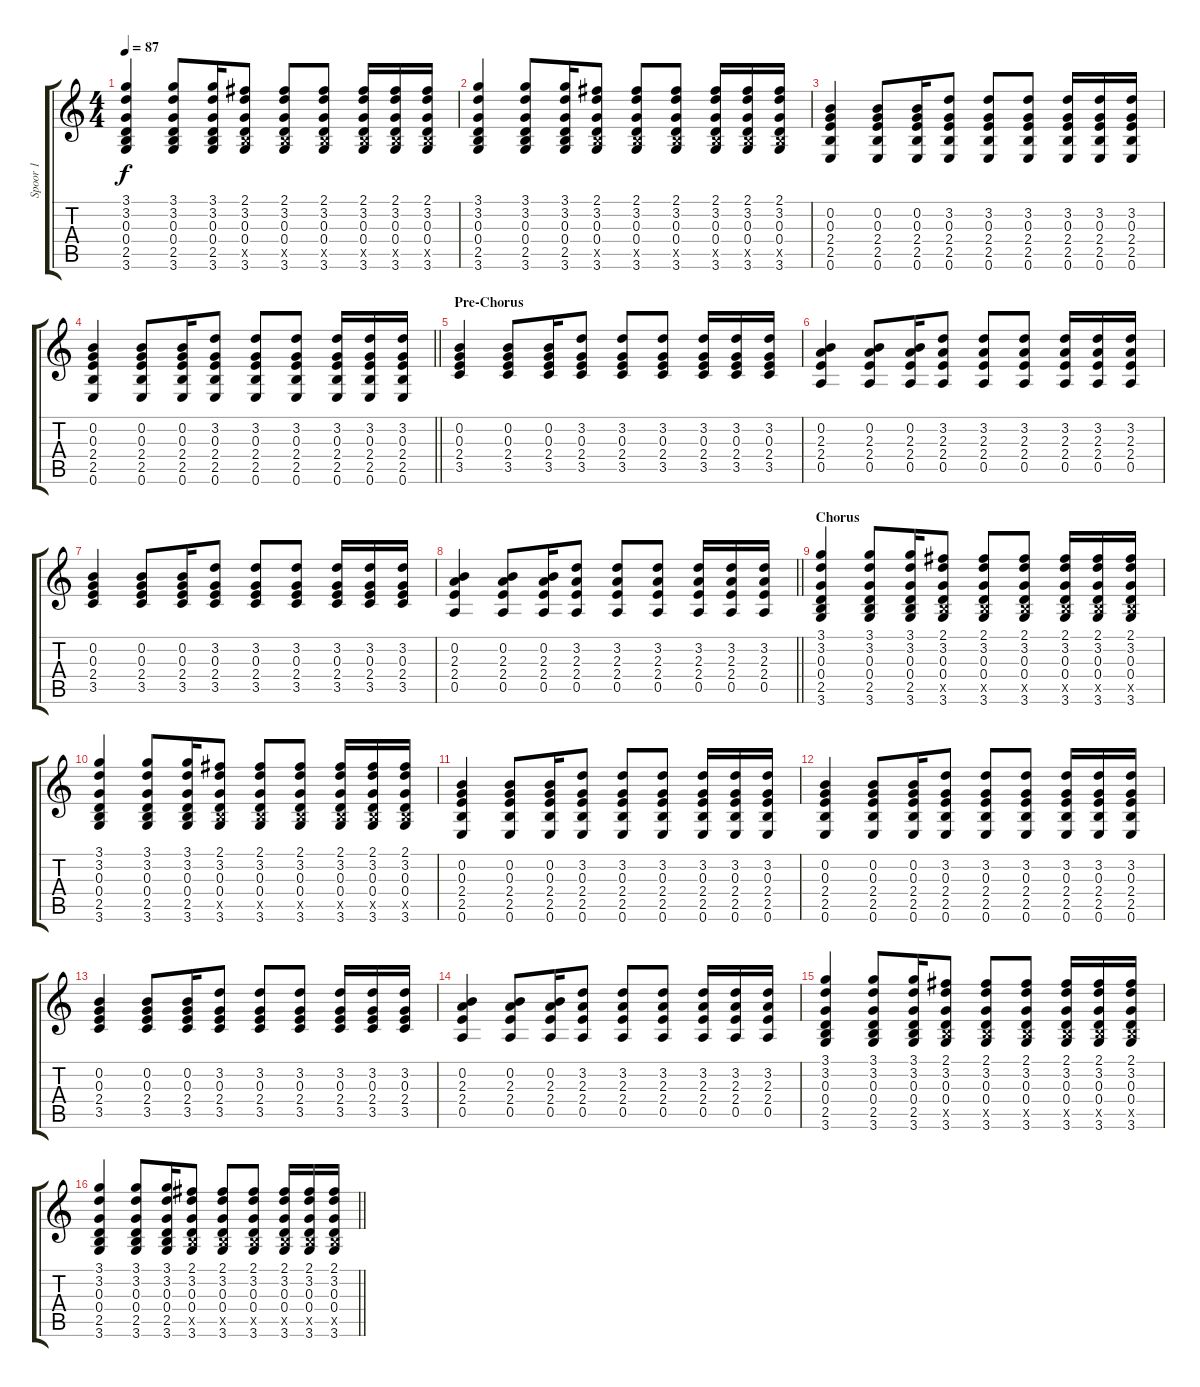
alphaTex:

\track ("Spoor 1" "Spoor 1") {instrument electricguitarclean}
\staff {score tabs}
\tuning (E4 B3 G3 D3 A2 E2) {hide}
\ts (4 4)
\tempo 87
\clef g2
\ks c
(3.1 3.2 0.3 0.4 2.5 3.6).4{dy f} (3.1 3.2 0.3 0.4 2.5 3.6).8 (3.1 3.2 0.3 0.4 2.5 3.6).16 (2.1 3.2 0.3 0.4 2.5{x} 3.6).8 (2.1 3.2 0.3 0.4 2.5{x} 3.6).8 (2.1 3.2 0.3 0.4 2.5{x} 3.6).8 (2.1 3.2 0.3 0.4 2.5{x} 3.6).16 (2.1 3.2 0.3 0.4 2.5{x} 3.6).16 (2.1 3.2 0.3 0.4 2.5{x} 3.6).16 |
(3.1 3.2 0.3 0.4 2.5 3.6).4 (3.1 3.2 0.3 0.4 2.5 3.6).8 (3.1 3.2 0.3 0.4 2.5 3.6).16 (2.1 3.2 0.3 0.4 2.5{x} 3.6).8 (2.1 3.2 0.3 0.4 2.5{x} 3.6).8 (2.1 3.2 0.3 0.4 2.5{x} 3.6).8 (2.1 3.2 0.3 0.4 2.5{x} 3.6).16 (2.1 3.2 0.3 0.4 2.5{x} 3.6).16 (2.1 3.2 0.3 0.4 2.5{x} 3.6).16 |
(0.2 0.3 2.4 2.5 0.6).4 (0.2 0.3 2.4 2.5 0.6).8 (0.2 0.3 2.4 2.5 0.6).16 (3.2 0.3 2.4 2.5 0.6).8 (3.2 0.3 2.4 2.5 0.6).8 (3.2 0.3 2.4 2.5 0.6).8 (3.2 0.3 2.4 2.5 0.6).16 (3.2 0.3 2.4 2.5 0.6).16 (3.2 0.3 2.4 2.5 0.6).16 |
\barLineRight lightlight
(0.2 0.3 2.4 2.5 0.6).4 (0.2 0.3 2.4 2.5 0.6).8 (0.2 0.3 2.4 2.5 0.6).16 (3.2 0.3 2.4 2.5 0.6).8 (3.2 0.3 2.4 2.5 0.6).8 (3.2 0.3 2.4 2.5 0.6).8 (3.2 0.3 2.4 2.5 0.6).16 (3.2 0.3 2.4 2.5 0.6).16 (3.2 0.3 2.4 2.5 0.6).16 |
\section ("" "Pre-Chorus")
(0.2 0.3 2.4 3.5).4 (0.2 0.3 2.4 3.5).8 (0.2 0.3 2.4 3.5).16 (3.2 0.3 2.4 3.5).8 (3.2 0.3 2.4 3.5).8 (3.2 0.3 2.4 3.5).8 (3.2 0.3 2.4 3.5).16 (3.2 0.3 2.4 3.5).16 (3.2 0.3 2.4 3.5).16 |
(0.2 2.3 2.4 0.5).4 (0.2 2.3 2.4 0.5).8 (0.2 2.3 2.4 0.5).16 (3.2 2.3 2.4 0.5).8 (3.2 2.3 2.4 0.5).8 (3.2 2.3 2.4 0.5).8 (3.2 2.3 2.4 0.5).16 (3.2 2.3 2.4 0.5).16 (3.2 2.3 2.4 0.5).16 |
(0.2 0.3 2.4 3.5).4 (0.2 0.3 2.4 3.5).8 (0.2 0.3 2.4 3.5).16 (3.2 0.3 2.4 3.5).8 (3.2 0.3 2.4 3.5).8 (3.2 0.3 2.4 3.5).8 (3.2 0.3 2.4 3.5).16 (3.2 0.3 2.4 3.5).16 (3.2 0.3 2.4 3.5).16 |
\barLineRight lightlight
(0.2 2.3 2.4 0.5).4 (0.2 2.3 2.4 0.5).8 (0.2 2.3 2.4 0.5).16 (3.2 2.3 2.4 0.5).8 (3.2 2.3 2.4 0.5).8 (3.2 2.3 2.4 0.5).8 (3.2 2.3 2.4 0.5).16 (3.2 2.3 2.4 0.5).16 (3.2 2.3 2.4 0.5).16 |
\section ("" "Chorus")
(3.1 3.2 0.3 0.4 2.5 3.6).4 (3.1 3.2 0.3 0.4 2.5 3.6).8 (3.1 3.2 0.3 0.4 2.5 3.6).16 (2.1 3.2 0.3 0.4 2.5{x} 3.6).8 (2.1 3.2 0.3 0.4 2.5{x} 3.6).8 (2.1 3.2 0.3 0.4 2.5{x} 3.6).8 (2.1 3.2 0.3 0.4 2.5{x} 3.6).16 (2.1 3.2 0.3 0.4 2.5{x} 3.6).16 (2.1 3.2 0.3 0.4 2.5{x} 3.6).16 |
(3.1 3.2 0.3 0.4 2.5 3.6).4 (3.1 3.2 0.3 0.4 2.5 3.6).8 (3.1 3.2 0.3 0.4 2.5 3.6).16 (2.1 3.2 0.3 0.4 2.5{x} 3.6).8 (2.1 3.2 0.3 0.4 2.5{x} 3.6).8 (2.1 3.2 0.3 0.4 2.5{x} 3.6).8 (2.1 3.2 0.3 0.4 2.5{x} 3.6).16 (2.1 3.2 0.3 0.4 2.5{x} 3.6).16 (2.1 3.2 0.3 0.4 2.5{x} 3.6).16 |
(0.2 0.3 2.4 2.5 0.6).4 (0.2 0.3 2.4 2.5 0.6).8 (0.2 0.3 2.4 2.5 0.6).16 (3.2 0.3 2.4 2.5 0.6).8 (3.2 0.3 2.4 2.5 0.6).8 (3.2 0.3 2.4 2.5 0.6).8 (3.2 0.3 2.4 2.5 0.6).16 (3.2 0.3 2.4 2.5 0.6).16 (3.2 0.3 2.4 2.5 0.6).16 |
(0.2 0.3 2.4 2.5 0.6).4 (0.2 0.3 2.4 2.5 0.6).8 (0.2 0.3 2.4 2.5 0.6).16 (3.2 0.3 2.4 2.5 0.6).8 (3.2 0.3 2.4 2.5 0.6).8 (3.2 0.3 2.4 2.5 0.6).8 (3.2 0.3 2.4 2.5 0.6).16 (3.2 0.3 2.4 2.5 0.6).16 (3.2 0.3 2.4 2.5 0.6).16 |
(0.2 0.3 2.4 3.5).4 (0.2 0.3 2.4 3.5).8 (0.2 0.3 2.4 3.5).16 (3.2 0.3 2.4 3.5).8 (3.2 0.3 2.4 3.5).8 (3.2 0.3 2.4 3.5).8 (3.2 0.3 2.4 3.5).16 (3.2 0.3 2.4 3.5).16 (3.2 0.3 2.4 3.5).16 |
(0.2 2.3 2.4 0.5).4 (0.2 2.3 2.4 0.5).8 (0.2 2.3 2.4 0.5).16 (3.2 2.3 2.4 0.5).8 (3.2 2.3 2.4 0.5).8 (3.2 2.3 2.4 0.5).8 (3.2 2.3 2.4 0.5).16 (3.2 2.3 2.4 0.5).16 (3.2 2.3 2.4 0.5).16 |
(3.1 3.2 0.3 0.4 2.5 3.6).4 (3.1 3.2 0.3 0.4 2.5 3.6).8 (3.1 3.2 0.3 0.4 2.5 3.6).16 (2.1 3.2 0.3 0.4 2.5{x} 3.6).8 (2.1 3.2 0.3 0.4 2.5{x} 3.6).8 (2.1 3.2 0.3 0.4 2.5{x} 3.6).8 (2.1 3.2 0.3 0.4 2.5{x} 3.6).16 (2.1 3.2 0.3 0.4 2.5{x} 3.6).16 (2.1 3.2 0.3 0.4 2.5{x} 3.6).16 |
\barLineRight lightlight
(3.1 3.2 0.3 0.4 2.5 3.6).4 (3.1 3.2 0.3 0.4 2.5 3.6).8 (3.1 3.2 0.3 0.4 2.5 3.6).16 (2.1 3.2 0.3 0.4 2.5{x} 3.6).8 (2.1 3.2 0.3 0.4 2.5{x} 3.6).8 (2.1 3.2 0.3 0.4 2.5{x} 3.6).8 (2.1 3.2 0.3 0.4 2.5{x} 3.6).16 (2.1 3.2 0.3 0.4 2.5{x} 3.6).16 (2.1 3.2 0.3 0.4 2.5{x} 3.6).16
